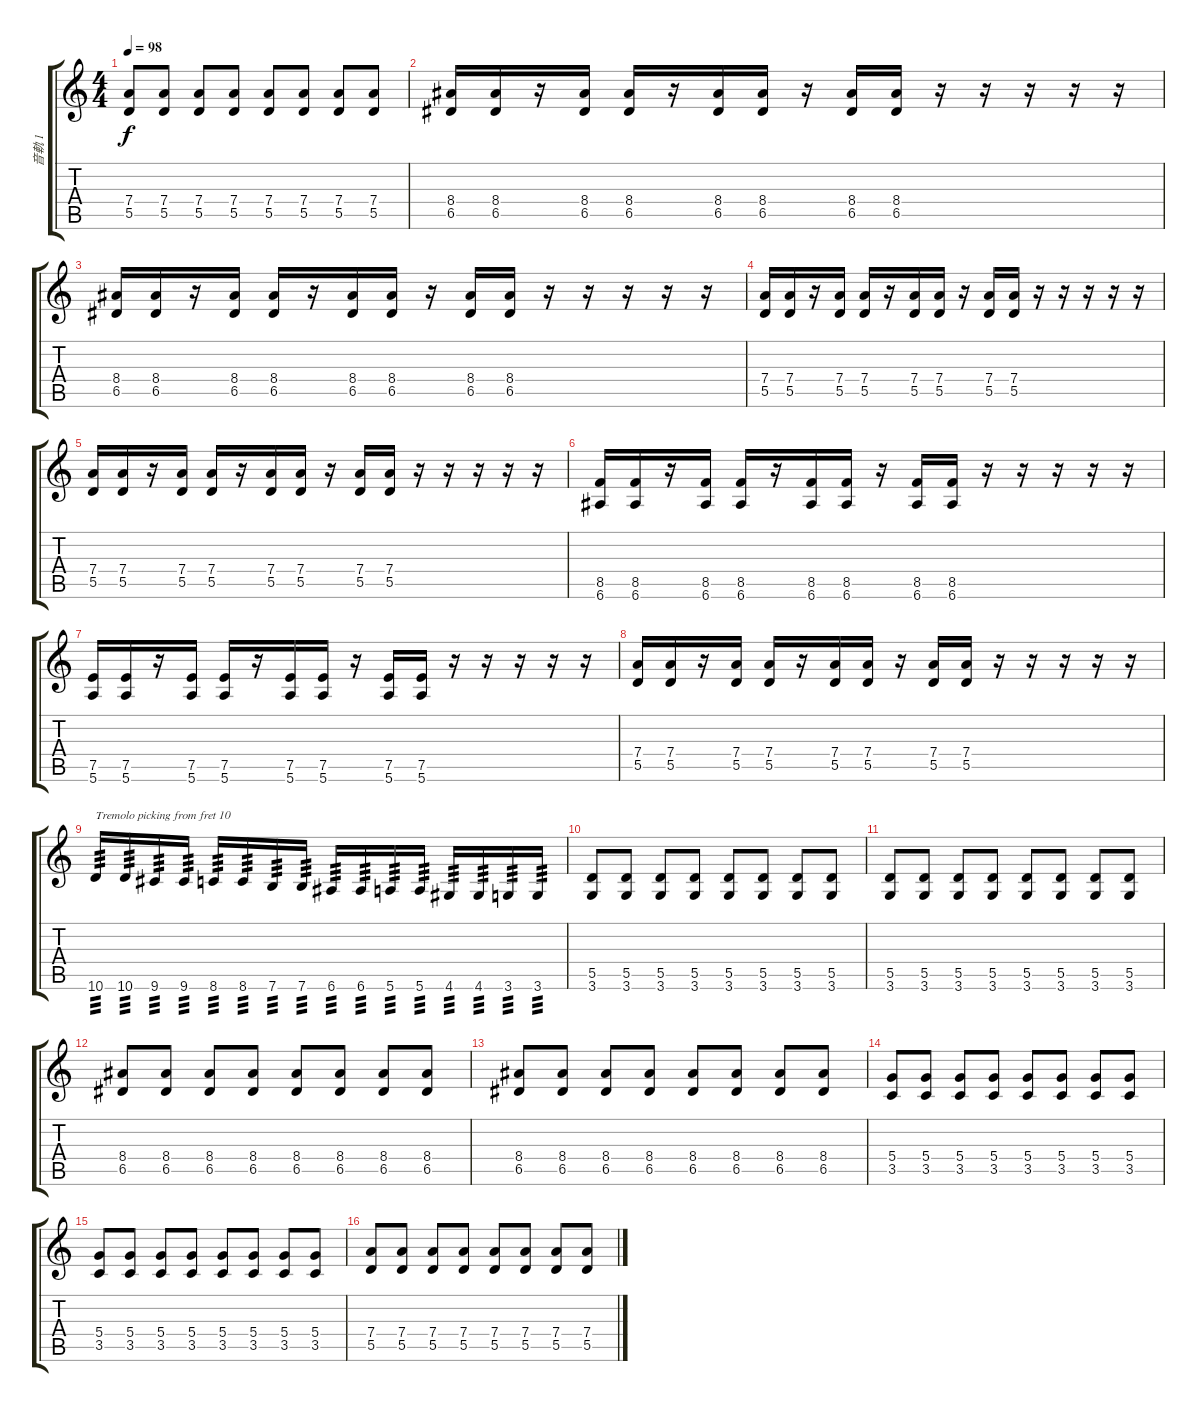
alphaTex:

\track ("音軌 1" "音軌 1") {instrument electricguitarjazz}
\staff {score tabs}
\tuning (E4 B3 G3 D3 A2 E2) {hide}
\ts (4 4)
\tempo 98
\clef g2
\ks c
(7.4 5.5).8{dy f} (7.4 5.5).8 (7.4 5.5).8 (7.4 5.5).8 (7.4 5.5).8 (7.4 5.5).8 (7.4 5.5).8 (7.4 5.5).8 |
(8.4 6.5).16{instrument overdrivenguitar} (8.4 6.5).16 r.16 (8.4 6.5).16 (8.4 6.5).16 r.16 (8.4 6.5).16 (8.4 6.5).16 r.16 (8.4 6.5).16 (8.4 6.5).16 r.16 r.16 r.16 r.16 r.16 |
(8.4 6.5).16 (8.4 6.5).16 r.16 (8.4 6.5).16 (8.4 6.5).16 r.16 (8.4 6.5).16 (8.4 6.5).16 r.16 (8.4 6.5).16 (8.4 6.5).16 r.16 r.16 r.16 r.16 r.16 |
(7.4 5.5).16 (7.4 5.5).16 r.16 (7.4 5.5).16 (7.4 5.5).16 r.16 (7.4 5.5).16 (7.4 5.5).16 r.16 (7.4 5.5).16 (7.4 5.5).16 r.16 r.16 r.16 r.16 r.16 |
(7.4 5.5).16 (7.4 5.5).16 r.16 (7.4 5.5).16 (7.4 5.5).16 r.16 (7.4 5.5).16 (7.4 5.5).16 r.16 (7.4 5.5).16 (7.4 5.5).16 r.16 r.16 r.16 r.16 r.16 |
(8.5 6.6).16 (8.5 6.6).16 r.16 (8.5 6.6).16 (8.5 6.6).16 r.16 (8.5 6.6).16 (8.5 6.6).16 r.16 (8.5 6.6).16 (8.5 6.6).16 r.16 r.16 r.16 r.16 r.16 |
(7.5 5.6).16 (7.5 5.6).16 r.16 (7.5 5.6).16 (7.5 5.6).16 r.16 (7.5 5.6).16 (7.5 5.6).16 r.16 (7.5 5.6).16 (7.5 5.6).16 r.16 r.16 r.16 r.16 r.16 |
(7.4 5.5).16 (7.4 5.5).16 r.16 (7.4 5.5).16 (7.4 5.5).16 r.16 (7.4 5.5).16 (7.4 5.5).16 r.16 (7.4 5.5).16 (7.4 5.5).16 r.16 r.16 r.16 r.16 r.16 |
10.6.16{txt "Tremolo picking from fret 10 " tp 3} 10.6.16{tp 3} 9.6.16{tp 3} 9.6.16{tp 3} 8.6.16{tp 3} 8.6.16{tp 3} 7.6.16{tp 3} 7.6.16{tp 3} 6.6.16{tp 3} 6.6.16{tp 3} 5.6.16{tp 3} 5.6.16{tp 3} 4.6.16{tp 3} 4.6.16{tp 3} 3.6.16{tp 3} 3.6.16{tp 3} |
(5.5 3.6).8 (5.5 3.6).8 (5.5 3.6).8 (5.5 3.6).8 (5.5 3.6).8 (5.5 3.6).8 (5.5 3.6).8 (5.5 3.6).8 |
(5.5 3.6).8 (5.5 3.6).8 (5.5 3.6).8 (5.5 3.6).8 (5.5 3.6).8 (5.5 3.6).8 (5.5 3.6).8 (5.5 3.6).8 |
(8.4 6.5).8 (8.4 6.5).8 (8.4 6.5).8 (8.4 6.5).8 (8.4 6.5).8 (8.4 6.5).8 (8.4 6.5).8 (8.4 6.5).8 |
(8.4 6.5).8 (8.4 6.5).8 (8.4 6.5).8 (8.4 6.5).8 (8.4 6.5).8 (8.4 6.5).8 (8.4 6.5).8 (8.4 6.5).8 |
(5.4 3.5).8 (5.4 3.5).8 (5.4 3.5).8 (5.4 3.5).8 (5.4 3.5).8 (5.4 3.5).8 (5.4 3.5).8 (5.4 3.5).8 |
(5.4 3.5).8 (5.4 3.5).8 (5.4 3.5).8 (5.4 3.5).8 (5.4 3.5).8 (5.4 3.5).8 (5.4 3.5).8 (5.4 3.5).8 |
(7.4 5.5).8 (7.4 5.5).8 (7.4 5.5).8 (7.4 5.5).8 (7.4 5.5).8 (7.4 5.5).8 (7.4 5.5).8 (7.4 5.5).8
